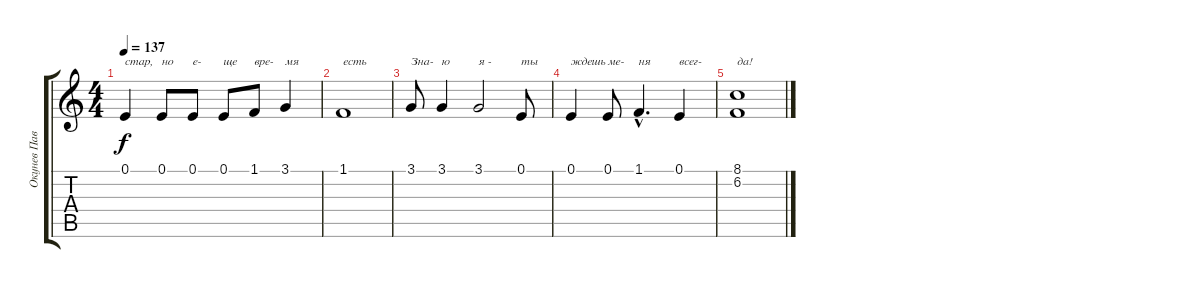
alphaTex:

\track ("Окунев Павел" "Окунев Пав") {instrument bassoon}
\staff {score tabs}
\tuning (E4 B3 G3 D3 A2 E2) {hide}
\ts (4 4)
\tempo 137
\clef g2
\ks c
0.1.4{txt "стар," dy f} 0.1.8{txt "но"} 0.1.8{txt "е-"} 0.1.8{txt "ще"} 1.1.8{txt "вре-"} 3.1.4{txt "мя"} |
1.1.1{txt "есть"} |
3.1.8{txt "Зна-"} 3.1.4{txt "ю"} 3.1.2{txt "я -"} 0.1.8{txt "ты"} |
0.1.4{txt "ждешь"} 0.1.8{txt "ме-"} 1.1{hac}.4{d txt "ня"} 0.1.4{txt "всег-"} |
(8.1 6.2).1{txt "да!"}
